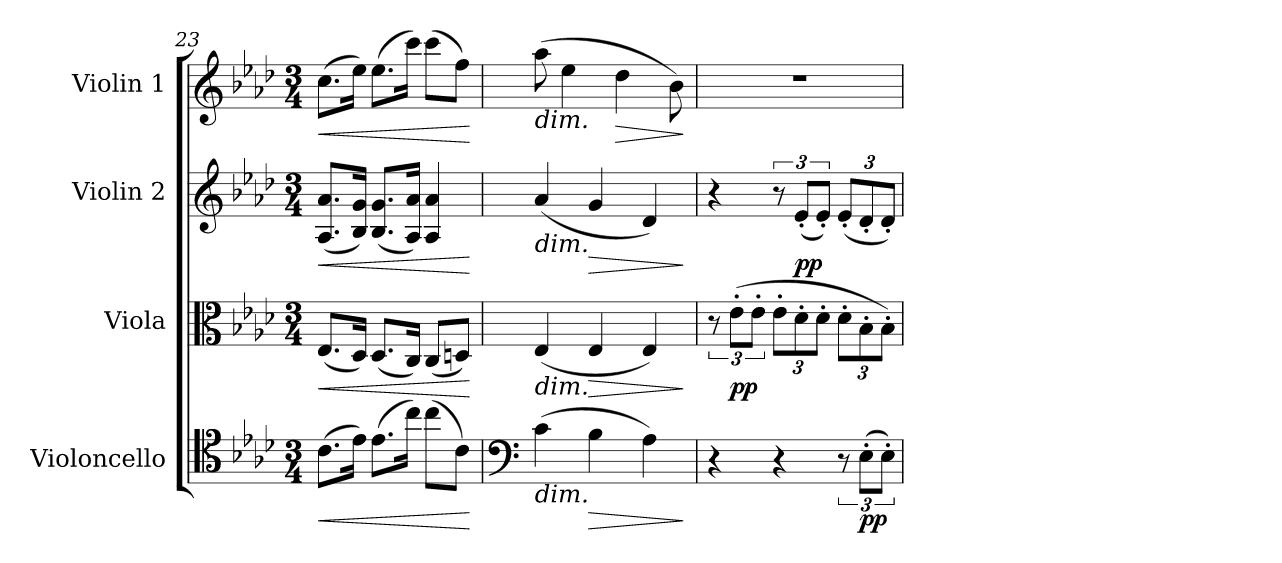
**kern	**dynam	**kern	**dynam	**kern	**dynam	**kern	**dynam
*part4	*part4	*part3	*part3	*part2	*part2	*part1	*part1
*staff4	*staff4	*staff3	*staff3	*staff2	*staff2	*staff1	*staff1
*I"Violoncello	*	*I"Viola	*	*I"Violin 2	*	*I"Violin 1	*
*I'Vc	*	*I'Vla	*	*I'Vln	*	*I'Vln	*
*clefC4	*	*clefC3	*	*clefG2	*	*clefG2	*
*k[b-e-a-d-]	*	*k[b-e-a-d-]	*	*k[b-e-a-d-]	*	*k[b-e-a-d-]	*
*M3/4	*	*M3/4	*	*M3/4	*	*M3/4	*
=23	=23	=23	=23	=23	=23	=23	=23
!	!LO:HP:b	!	!LO:HP:b	!	!LO:HP:b	!	!LO:HP:b
(8.c\L	<	(8.E-/L	<	(8.A-/ 8.a-/L	<	(8.cc\L	<
16e-\Jk)	.	16D-/Jk)	.	16B-/ 16g/Jk)	.	16ee-\Jk)	.
(8.e-\L	.	(8.D-/L	.	(8.B-/ 8.g/L	.	(8.ee-\L	.
16cc\Jk)	.	16C/Jk)	.	16A-/ 16a-/Jk)	.	16ccc\Jk)	.
(8cc\L	.	(8C/L	.	4A-/ 4a-/	.	(8ccc\L	.
8c\J)	.	8Dn/J)	.	.	.	8ff\J)	.
.	[	.	[	.	[	.	[
=24	=24	=24	=24	=24	=24	=24	=24
*clefF4	*	*	*	*	*	*	*
!	!	!	!	!	!	!LO:TX:b:i:t=dim.	!
!	!	!	!	!LO:TX:b:i:t=dim.	!	!	!
!	!	!LO:TX:b:i:t=dim.	!	!	!	!	!
!LO:TX:b:i:t=dim.	!	!	!	!	!	!	!
(4c\	.	(4E-/	.	(4a-/	.	(8aa-\	.
.	.	.	.	.	.	4ee-\	.
!	!LO:HP:b	!	!LO:HP:b	!	!LO:HP:b	!	!
4B-\	>	4E-/	>	4g/	>	.	.
!	!	!	!	!	!	!	!LO:HP:b
.	.	.	.	.	.	4dd-\	>
4A-\)	.	4E-/)	.	4d-/)	.	.	.
.	.	.	.	.	.	8b-\)	.
.	]	.	]	.	]	.	]
=25	=25	=25	=25	=25	=25	=25	=25
4r	.	12r	.	4r	.	2.r	.
!	!	!	!LO:DY:b	!	!	!	!
.	.	(12e-'\L	pp	.	.	.	.
.	.	12e-'\J	.	.	.	.	.
4r	.	12e-'\L	.	12r	.	.	.
!	!	!	!	!	!LO:DY:b	!	!
.	.	12d-'\	.	(12e-'/L	pp	.	.
.	.	12d-'\J	.	12e-'/J)	.	.	.
*	*	*	*	*Xbrackettup	*	*	*
12r	.	12d-'\L	.	(12e-'/L	.	.	.
!	!LO:DY:b	!	!	!	!	!	!
(12E-'\L	pp	12B-'\	.	12d-'/	.	.	.
12E-'\J)	.	12B-'\J)	.	12d-'/J)	.	.	.
=	=	=	=	=	=	=	=
*-	*-	*-	*-	*-	*-	*-	*-
